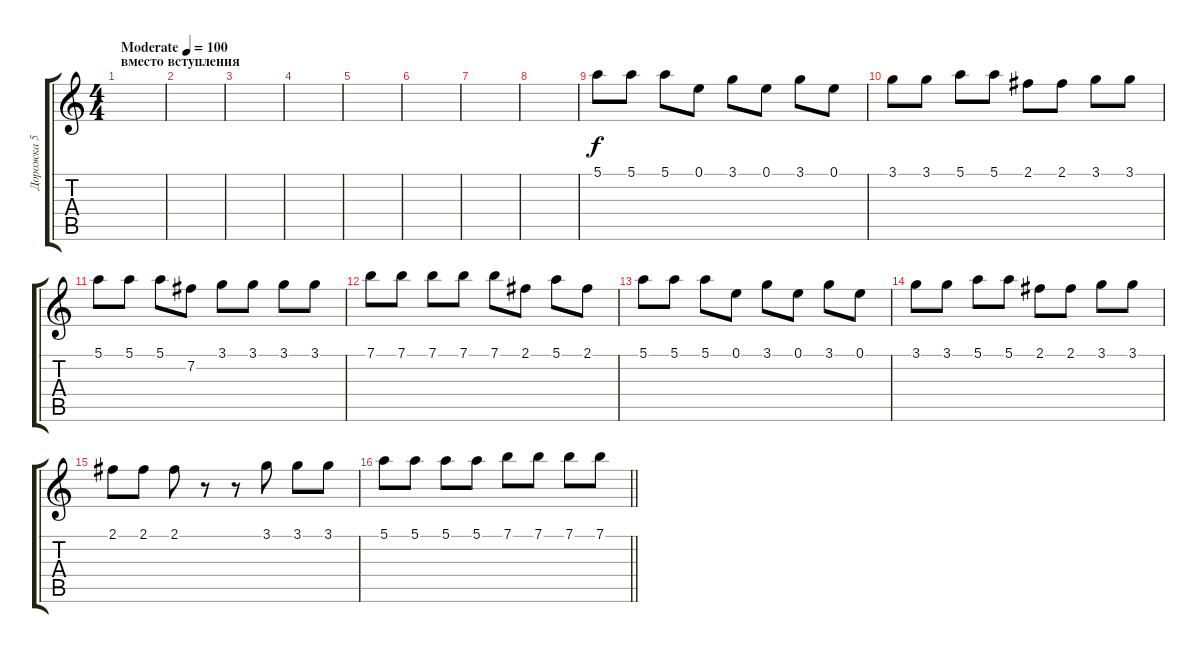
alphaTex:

\track ("Дорожка 5" "Дорожка 5") {instrument overdrivenguitar}
\staff {score tabs}
\tuning (E4 B3 G3 D3 A2 E2) {hide}
\ts (4 4)
\section ("" "вместо вступления")
\tempo (100 "Moderate")
\clef g2
\ks c
|
|
|
|
|
|
|
|
5.1.8 5.1.8 5.1.8 0.1.8 3.1.8 0.1.8 3.1.8 0.1.8 |
3.1.8 3.1.8 5.1.8 5.1.8 2.1.8 2.1.8 3.1.8 3.1.8 |
5.1.8 5.1.8 5.1.8 7.2.8 3.1.8 3.1.8 3.1.8 3.1.8 |
7.1.8 7.1.8 7.1.8 7.1.8 7.1.8 2.1.8 5.1.8 2.1.8 |
5.1.8 5.1.8 5.1.8 0.1.8 3.1.8 0.1.8 3.1.8 0.1.8 |
3.1.8 3.1.8 5.1.8 5.1.8 2.1.8 2.1.8 3.1.8 3.1.8 |
2.1.8 2.1.8 2.1.8 r.8 r.8 3.1.8 3.1.8 3.1.8 |
\barLineRight lightlight
5.1.8 5.1.8 5.1.8 5.1.8 7.1.8 7.1.8 7.1.8 7.1.8
